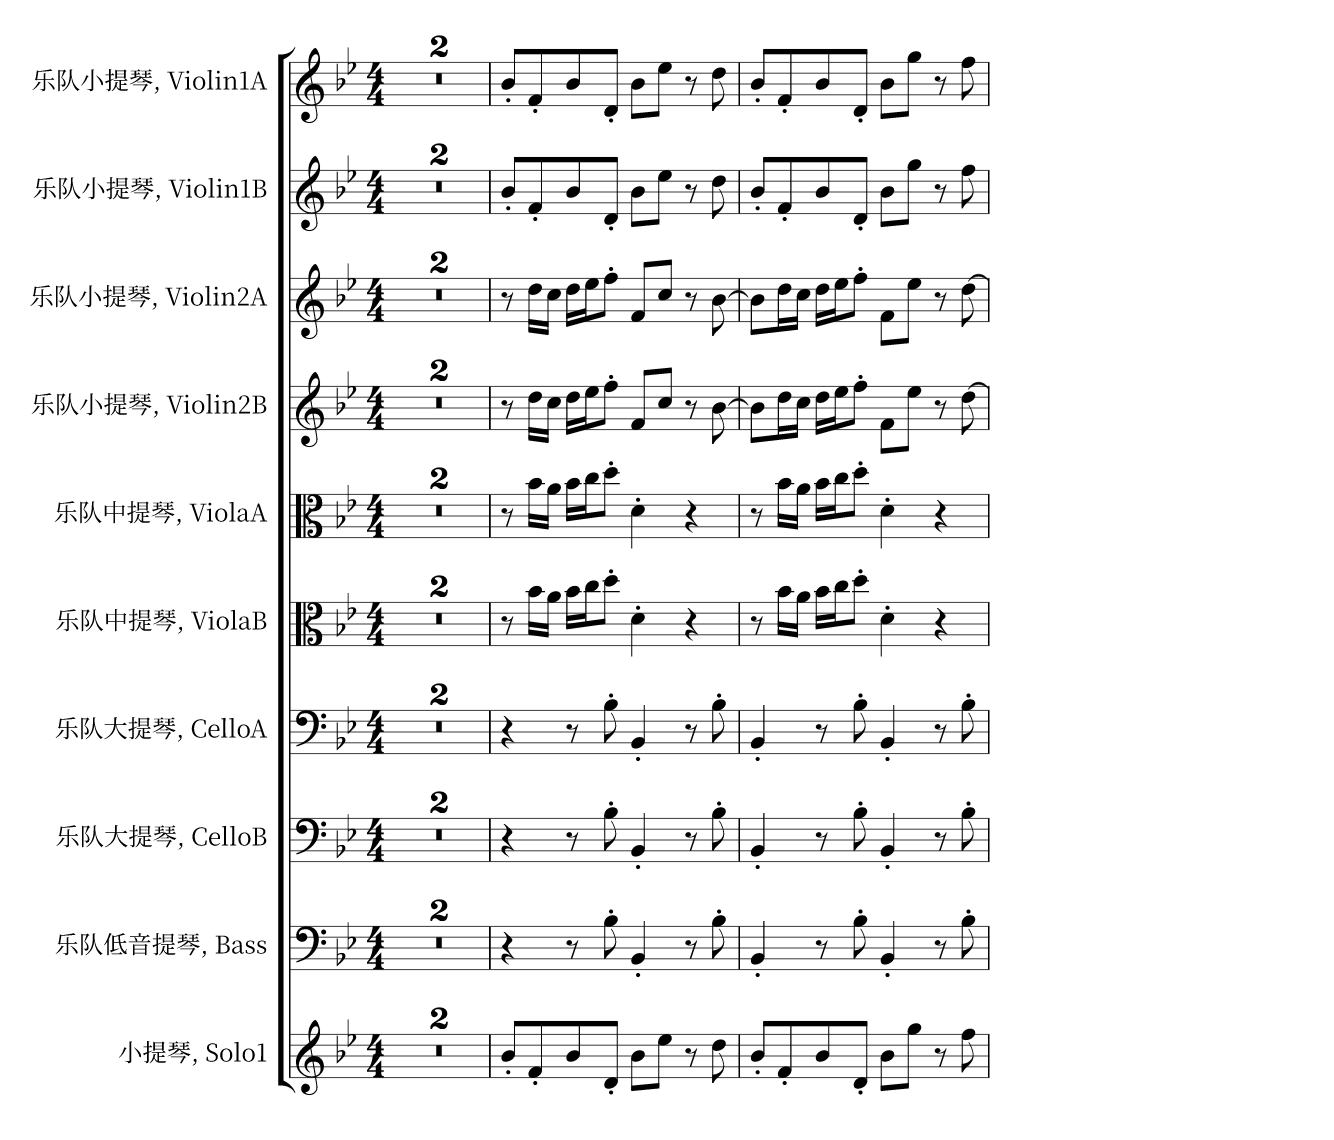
**kern	**kern	**kern	**kern	**kern	**kern	**kern	**kern	**kern	**kern
*part10	*part9	*part8	*part7	*part6	*part5	*part4	*part3	*part2	*part1
*staff10	*staff9	*staff8	*staff7	*staff6	*staff5	*staff4	*staff3	*staff2	*staff1
*I"小提琴, Solo1	*I"乐队低音提琴, Bass	*I"乐队大提琴, CelloB	*I"乐队大提琴, CelloA	*I"乐队中提琴, ViolaB	*I"乐队中提琴, ViolaA	*I"乐队小提琴, Violin2B	*I"乐队小提琴, Violin2A	*I"乐队小提琴, Violin1B	*I"乐队小提琴, Violin1A
*clefG2	*clefF4	*clefF4	*clefF4	*clefC3	*clefC3	*clefG2	*clefG2	*clefG2	*clefG2
*	*ITrd7c12	*	*	*	*	*	*	*	*
*k[b-e-]	*k[b-e-]	*k[b-e-]	*k[b-e-]	*k[b-e-]	*k[b-e-]	*k[b-e-]	*k[b-e-]	*k[b-e-]	*k[b-e-]
*M4/4	*M4/4	*M4/4	*M4/4	*M4/4	*M4/4	*M4/4	*M4/4	*M4/4	*M4/4
*MM132	*MM132	*MM132	*MM132	*MM132	*MM132	*MM132	*MM132	*MM132	*MM132
=1	=1	=1	=1	=1	=1	=1	=1	=1	=1
1r	1r	1r	1r	1r	1r	1r	1r	1r	1r
=2	=2	=2	=2	=2	=2	=2	=2	=2	=2
1r	1r	1r	1r	1r	1r	1r	1r	1r	1r
=3	=3	=3	=3	=3	=3	=3	=3	=3	=3
8b-'/L	4r	4r	4r	8r	8r	8r	8r	8b-'/L	8b-'/L
8f'/	.	.	.	16b-\LL	16b-\LL	16dd\LL	16dd\LL	8f'/	8f'/
.	.	.	.	16a\JJ	16a\JJ	16cc\JJ	16cc\JJ	.	.
8b-/	8r	8r	8r	16b-\LL	16b-\LL	16dd\LL	16dd\LL	8b-/	8b-/
.	.	.	.	16cc\J	16cc\J	16ee-\J	16ee-\J	.	.
8d'/J	8BB-'\	8B-'\	8B-'\	8dd'\J	8dd'\J	8ff'\J	8ff'\J	8d'/J	8d'/J
8b-\L	4BBB-'/	4BB-'/	4BB-'/	4d'\	4d'\	8f/L	8f/L	8b-\L	8b-\L
8ee-\J	.	.	.	.	.	8cc/J	8cc/J	8ee-\J	8ee-\J
8r	8r	8r	8r	4r	4r	8r	8r	8r	8r
8dd\	8BB-'\	8B-'\	8B-'\	.	.	[8b-\	[8b-\	8dd\	8dd\
!!LO:PB:g=z
=4	=4	=4	=4	=4	=4	=4	=4	=4	=4
8b-'/L	4BBB-'/	4BB-'/	4BB-'/	8r	8r	8b-\L]	8b-\L]	8b-'/L	8b-'/L
8f'/	.	.	.	16b-\LL	16b-\LL	16dd\L	16dd\L	8f'/	8f'/
.	.	.	.	16a\JJ	16a\JJ	16cc\JJ	16cc\JJ	.	.
8b-/	8r	8r	8r	16b-\LL	16b-\LL	16dd\LL	16dd\LL	8b-/	8b-/
.	.	.	.	16cc\J	16cc\J	16ee-\J	16ee-\J	.	.
8d'/J	8BB-'\	8B-'\	8B-'\	8dd'\J	8dd'\J	8ff'\J	8ff'\J	8d'/J	8d'/J
8b-\L	4BBB-'/	4BB-'/	4BB-'/	4d'\	4d'\	8f\L	8f\L	8b-\L	8b-\L
8gg\J	.	.	.	.	.	8ee-\J	8ee-\J	8gg\J	8gg\J
8r	8r	8r	8r	4r	4r	8r	8r	8r	8r
8ff\	8BB-'\	8B-'\	8B-'\	.	.	[8dd\	[8dd\	8ff\	8ff\
=	=	=	=	=	=	=	=	=	=
*-	*-	*-	*-	*-	*-	*-	*-	*-	*-
